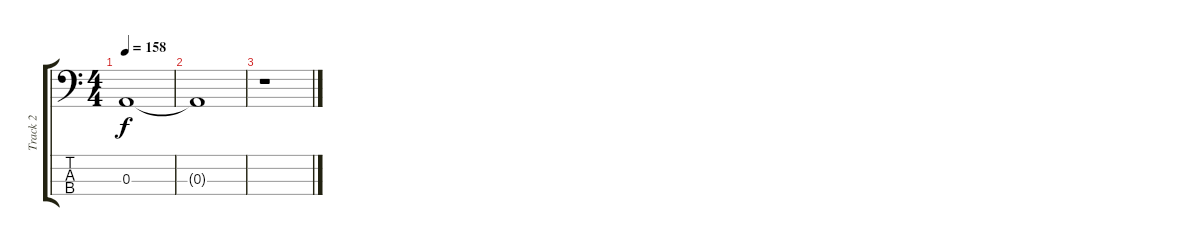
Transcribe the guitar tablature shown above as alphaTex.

\track ("Track 2" "Track 2") {instrument electricbassfinger}
\staff {score tabs}
\tuning (G2 D2 A1 E1) {hide}
\ts (4 4)
\tempo 158
\clef f4
\ks c
0.3.1{dy f} |
0.3{t}.1 |
r.1
